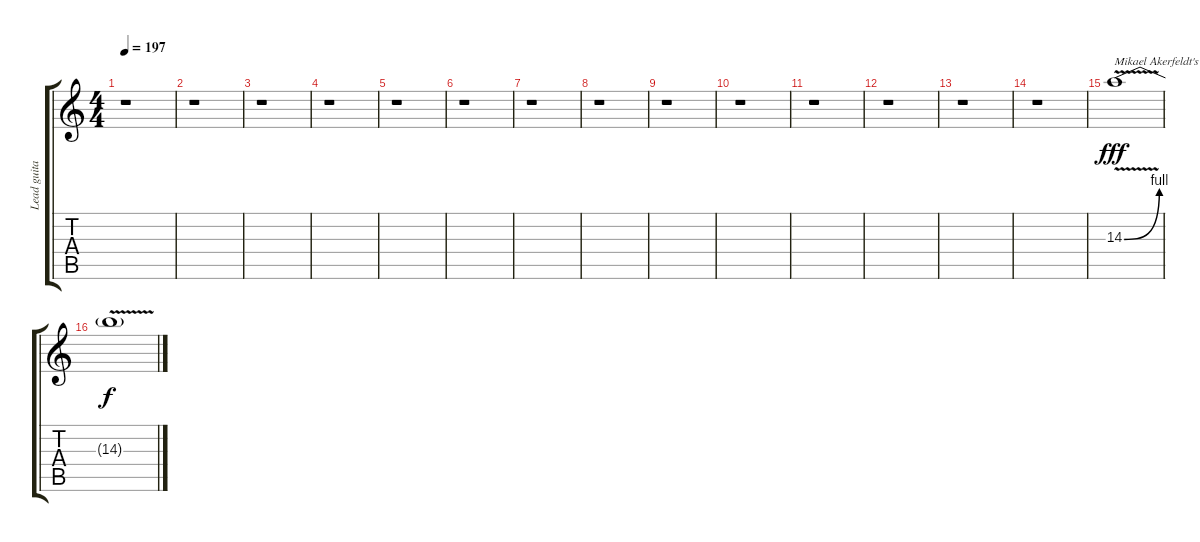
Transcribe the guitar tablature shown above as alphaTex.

\track ("Lead guitar" "Lead guita") {instrument overdrivenguitar}
\staff {score tabs}
\tuning (E4 B3 G3 D3 A2 E2) {hide}
\ts (4 4)
\tempo 197
\clef g2
\ks c
r.1{dy f} |
r.1 |
r.1 |
r.1 |
r.1 |
r.1 |
r.1 |
r.1 |
r.1 |
r.1 |
r.1 |
r.1 |
r.1 |
r.1 |
14.3{be (bend 0 0 60 4) v}.1{txt "Mikael Akerfeldt's Solo" dy fff volume 16 instrument overdrivenguitar} |
14.3{t}.1{dy f}
